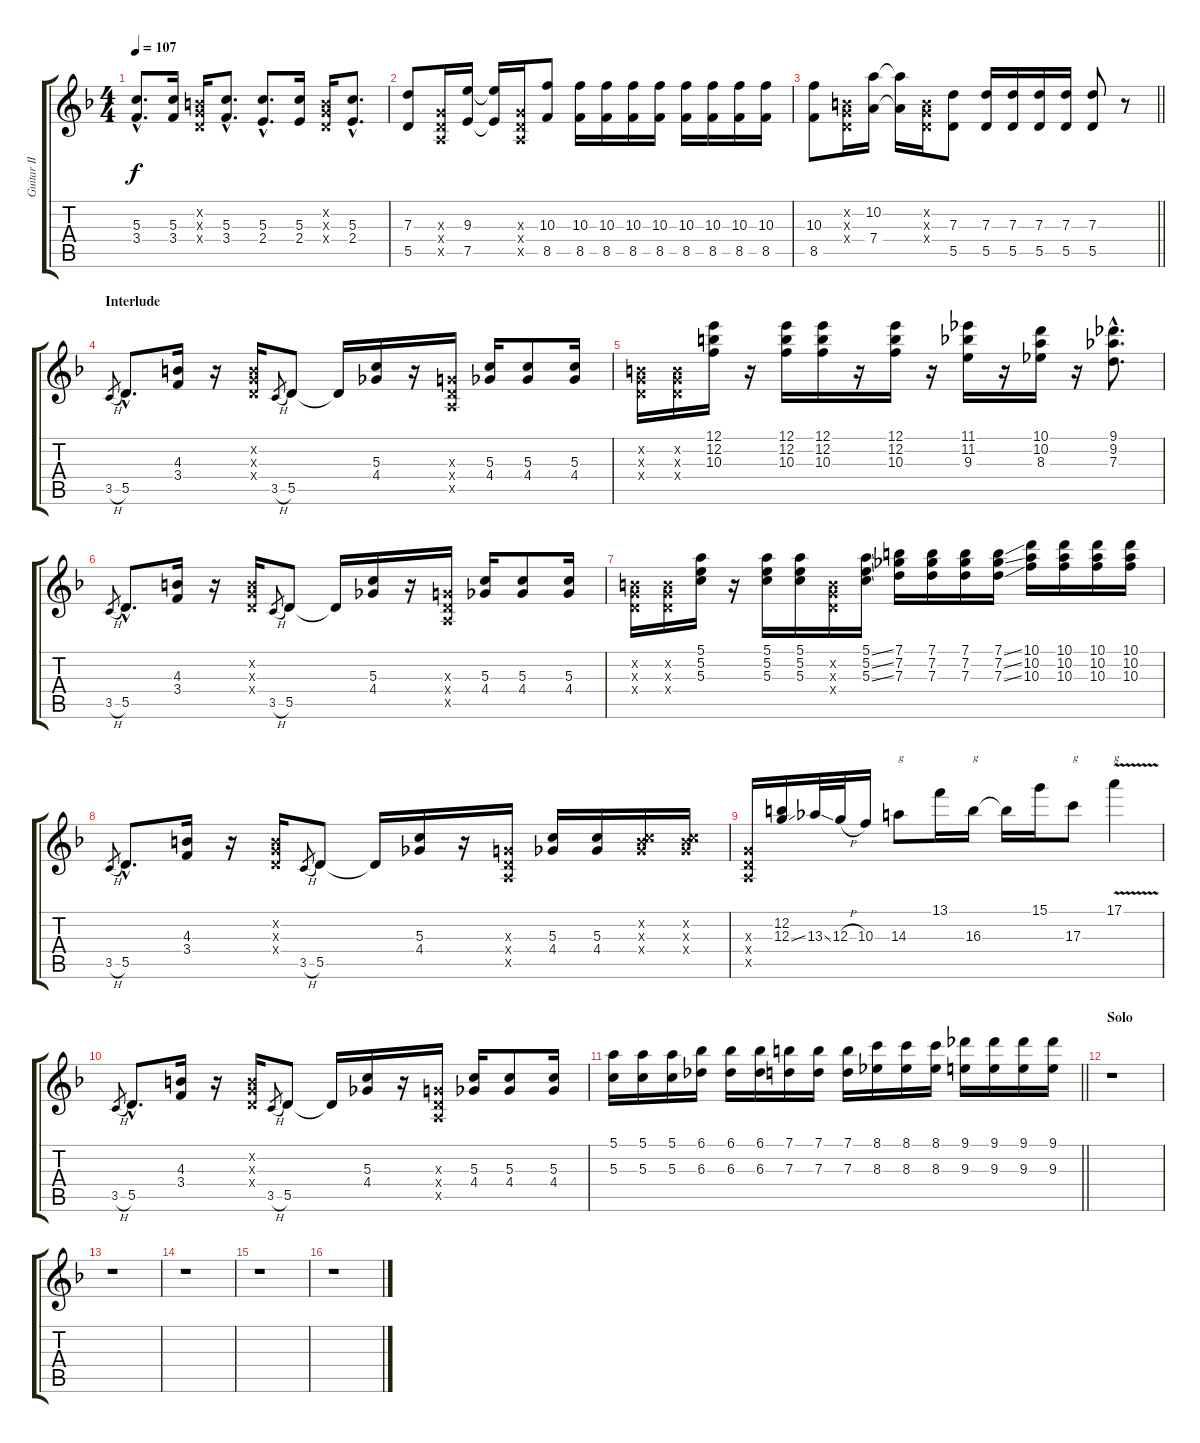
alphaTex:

\track ("Guitar II (tabbed)" "Guitar II ") {instrument distortionguitar}
\staff {score tabs}
\tuning (E4 B3 G3 D3 A2 E2) {hide}
\ts (4 4)
\tempo 107
\clef g2
\ks dminor
(5.3{hac} 3.4{hac}).8{d dy f} (5.3 3.4).16 (0.2{x} 0.3{x} 0.4{x}).16 (5.3{hac} 3.4{hac}).8{d} (5.3{hac} 2.4{hac}).8{d} (5.3 2.4).16 (0.2{x} 0.3{x} 0.4{x}).16 (5.3{hac} 2.4{hac}).8{d} |
(7.3 5.5).8 (0.3{x} 0.4{x} 0.5{x}).16 (9.3 7.5).16 (9.3{t} 7.5{t}).16 (0.3{x} 0.4{x} 0.5{x}).16 (10.3 8.5).8 (10.3 8.5).16 (10.3 8.5).16 (10.3 8.5).16 (10.3 8.5).16 (10.3 8.5).16 (10.3 8.5).16 (10.3 8.5).16 (10.3 8.5).16 |
\barLineRight lightlight
(10.3 8.5).8 (0.2{x} 0.3{x} 0.4{x}).16 (10.2 7.4).16 (10.2{t} 7.4{t}).16 (0.2{x} 0.3{x} 0.4{x}).16 (7.3 5.5).8 (7.3 5.5).16 (7.3 5.5).16 (7.3 5.5).16 (7.3 5.5).16 (7.3 5.5).8 r.8 |
\section ("" "Interlude")
3.5{h}.8{gr} 5.5{hac}.8{d} (4.3 3.4).16 r.16 (0.2{x} 0.3{x} 0.4{x}).16 3.5{h}.8{gr} 5.5.8 5.5{t}.16 (5.3 4.4).16 r.16 (0.3{x} 0.4{x} 0.5{x}).16 (5.3 4.4).16 (5.3 4.4).8 (5.3 4.4).16 |
(0.2{x} 0.3{x} 0.4{x}).16 (0.2{x} 0.3{x} 0.4{x}).16 (12.1 12.2 10.3).16 r.16 (12.1 12.2 10.3).16 (12.1 12.2 10.3).16 r.16 (12.1 12.2 10.3).16 r.16 (11.1 11.2 9.3).16 r.16 (10.1 10.2 8.3).16 r.16 (9.1{hac} 9.2{hac} 7.3{hac}).8{d} |
3.5{h}.8{gr} 5.5{hac}.8{d} (4.3 3.4).16 r.16 (0.2{x} 0.3{x} 0.4{x}).16 3.5{h}.8{gr} 5.5.8 5.5{t}.16 (5.3 4.4).16 r.16 (0.3{x} 0.4{x} 0.5{x}).16 (5.3 4.4).16 (5.3 4.4).8 (5.3 4.4).16 |
(0.2{x} 0.3{x} 0.4{x}).16 (0.2{x} 0.3{x} 0.4{x}).16 (5.1 5.2 5.3).16 r.16 (5.1 5.2 5.3).16 (5.1 5.2 5.3).16 (0.2{x} 0.3{x} 0.4{x}).16 (5.1{ss} 5.2{ss} 5.3{ss}).16 (7.1 7.2 7.3).16 (7.1 7.2 7.3).16 (7.1 7.2 7.3).16 (7.1{ss} 7.2{ss} 7.3{ss}).16 (10.1 10.2 10.3).16 (10.1 10.2 10.3).16 (10.1 10.2 10.3).16 (10.1 10.2 10.3).16 |
3.5{h}.8{gr} 5.5{hac}.8{d} (4.3 3.4).16 r.16 (0.2{x} 0.3{x} 0.4{x}).16 3.5{h}.8{gr} 5.5.8 5.5{t}.16 (5.3 4.4).16 r.16 (0.3{x} 0.4{x} 0.5{x}).16 (5.3 4.4).16 (5.3 4.4).16 (0.2{x} 5.3{x} 4.4{x}).16 (0.2{x} 5.3{x} 4.4{x}).16 |
(0.3{x} 0.4{x} 0.5{x}).16 (12.2 12.3{ss}).16 13.3{ss}.32 12.3{h}.32 10.3.16 14.3.8{txt "g"} 13.1.16 16.3.16{txt "g"} 16.3{t}.16 15.1.16 17.3.8{txt "g"} 17.1{v}.4{txt "g"} |
3.5{h}.8{gr} 5.5{hac}.8{d} (4.3 3.4).16 r.16 (0.2{x} 0.3{x} 0.4{x}).16 3.5{h}.8{gr} 5.5.8 5.5{t}.16 (5.3 4.4).16 r.16 (0.3{x} 0.4{x} 0.5{x}).16 (5.3 4.4).16 (5.3 4.4).8 (5.3 4.4).16 |
\barLineRight lightlight
(5.1 5.3).16 (5.1 5.3).16 (5.1 5.3).16 (6.1 6.3).16 (6.1 6.3).16 (6.1 6.3).16 (7.1 7.3).16 (7.1 7.3).16 (7.1 7.3).16 (8.1 8.3).16 (8.1 8.3).16 (8.1 8.3).16 (9.1 9.3).16 (9.1 9.3).16 (9.1 9.3).16 (9.1 9.3).16 |
\section ("" "Solo")
r.1 |
r.1 |
r.1 |
r.1 |
r.1
